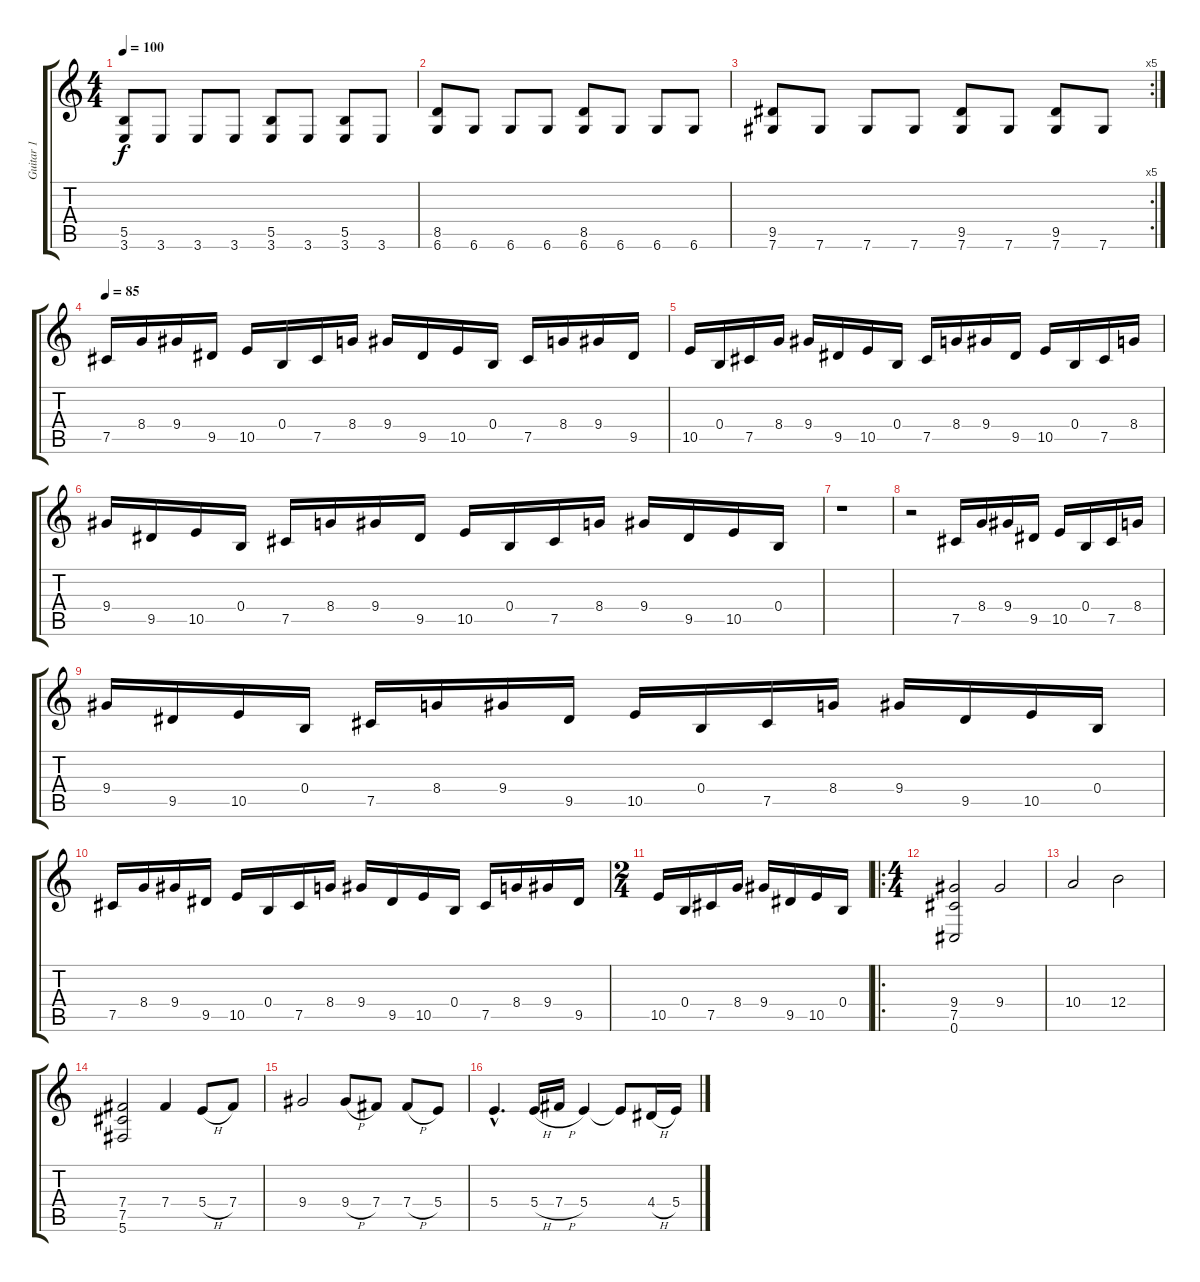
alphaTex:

\track ("Guitar 1" "Guitar 1") {instrument distortionguitar}
\staff {score tabs}
\tuning (Db4 Ab3 E3 B2 Gb2 Db2) {hide}
\ts (4 4)
\tempo 100
\clef g2
\ks c
(5.5 3.6).8{dy f} 3.6.8 3.6.8 3.6.8 (5.5 3.6).8 3.6.8 (5.5 3.6).8 3.6.8 |
(8.5 6.6).8 6.6.8 6.6.8 6.6.8 (8.5 6.6).8 6.6.8 6.6.8 6.6.8 |
\rc 5
(9.5 7.6).8 7.6.8 7.6.8 7.6.8 (9.5 7.6).8 7.6.8 (9.5 7.6).8 7.6.8 |
\tempo 85
7.5.16 8.4.16 9.4.16 9.5.16 10.5.16 0.4.16 7.5.16 8.4.16 9.4.16 9.5.16 10.5.16 0.4.16 7.5.16 8.4.16 9.4.16 9.5.16 |
10.5.16 0.4.16 7.5.16 8.4.16 9.4.16 9.5.16 10.5.16 0.4.16 7.5.16 8.4.16 9.4.16 9.5.16 10.5.16 0.4.16 7.5.16 8.4.16 |
9.4.16 9.5.16 10.5.16 0.4.16 7.5.16 8.4.16 9.4.16 9.5.16 10.5.16 0.4.16 7.5.16 8.4.16 9.4.16 9.5.16 10.5.16 0.4.16 |
r.1 |
r.2 7.5.16 8.4.16 9.4.16 9.5.16 10.5.16 0.4.16 7.5.16 8.4.16 |
9.4.16 9.5.16 10.5.16 0.4.16 7.5.16 8.4.16 9.4.16 9.5.16 10.5.16 0.4.16 7.5.16 8.4.16 9.4.16 9.5.16 10.5.16 0.4.16 |
7.5.16 8.4.16 9.4.16 9.5.16 10.5.16 0.4.16 7.5.16 8.4.16 9.4.16 9.5.16 10.5.16 0.4.16 7.5.16 8.4.16 9.4.16 9.5.16 |
\ts (2 4)
10.5.16 0.4.16 7.5.16 8.4.16 9.4.16 9.5.16 10.5.16 0.4.16 |
\ro
\ts (4 4)
(9.4 7.5 0.6).2 9.4.2 |
10.4.2 12.4.2 |
(7.4 7.5 5.6).2 7.4.4 5.4{h}.8 7.4.8 |
9.4.2 9.4{h}.8 7.4.8 7.4{h}.8 5.4.8 |
5.4{hac}.4{d} 5.4{h}.16 7.4{h}.16 5.4.4 5.4{t}.8 4.4{h}.16 5.4.16
